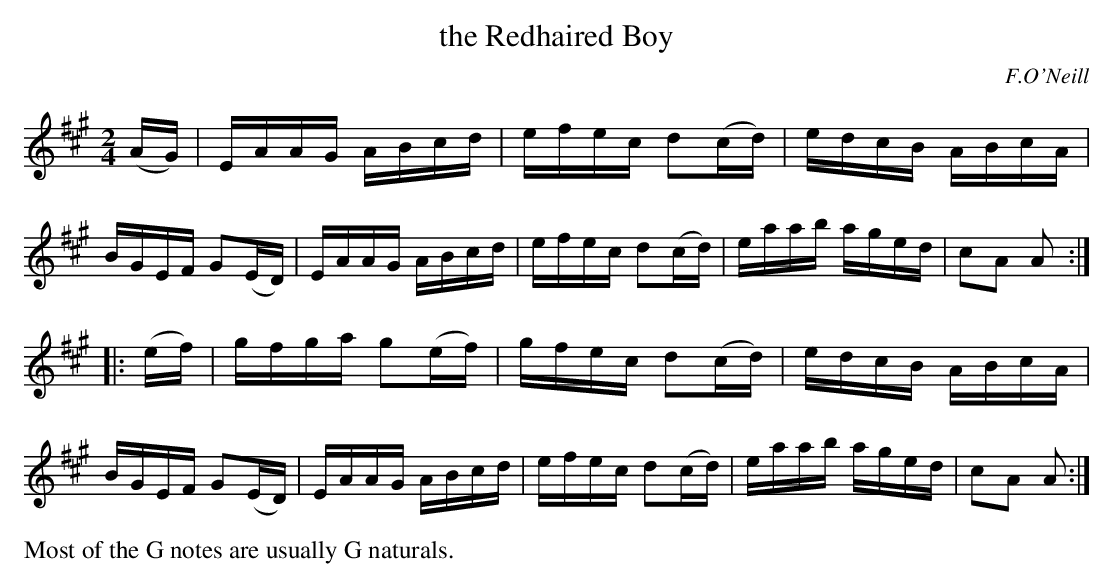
X:1
T: the Redhaired Boy
O: F.O'Neill
M: 2/4
L: 1/16
K: A
(AG) |\
EAAG ABcd | efec d2(cd) | edcB ABcA | BGEF G2(ED) |\
EAAG ABcd | efec d2(cd) | eaab aged | c2A2 A2 :|
|: (ef) |\
gfga g2(ef) | gfec d2(cd) | edcB ABcA | BGEF G2(ED) |\
EAAG ABcd | efec d2(cd) | eaab aged | c2A2 A2 :|
